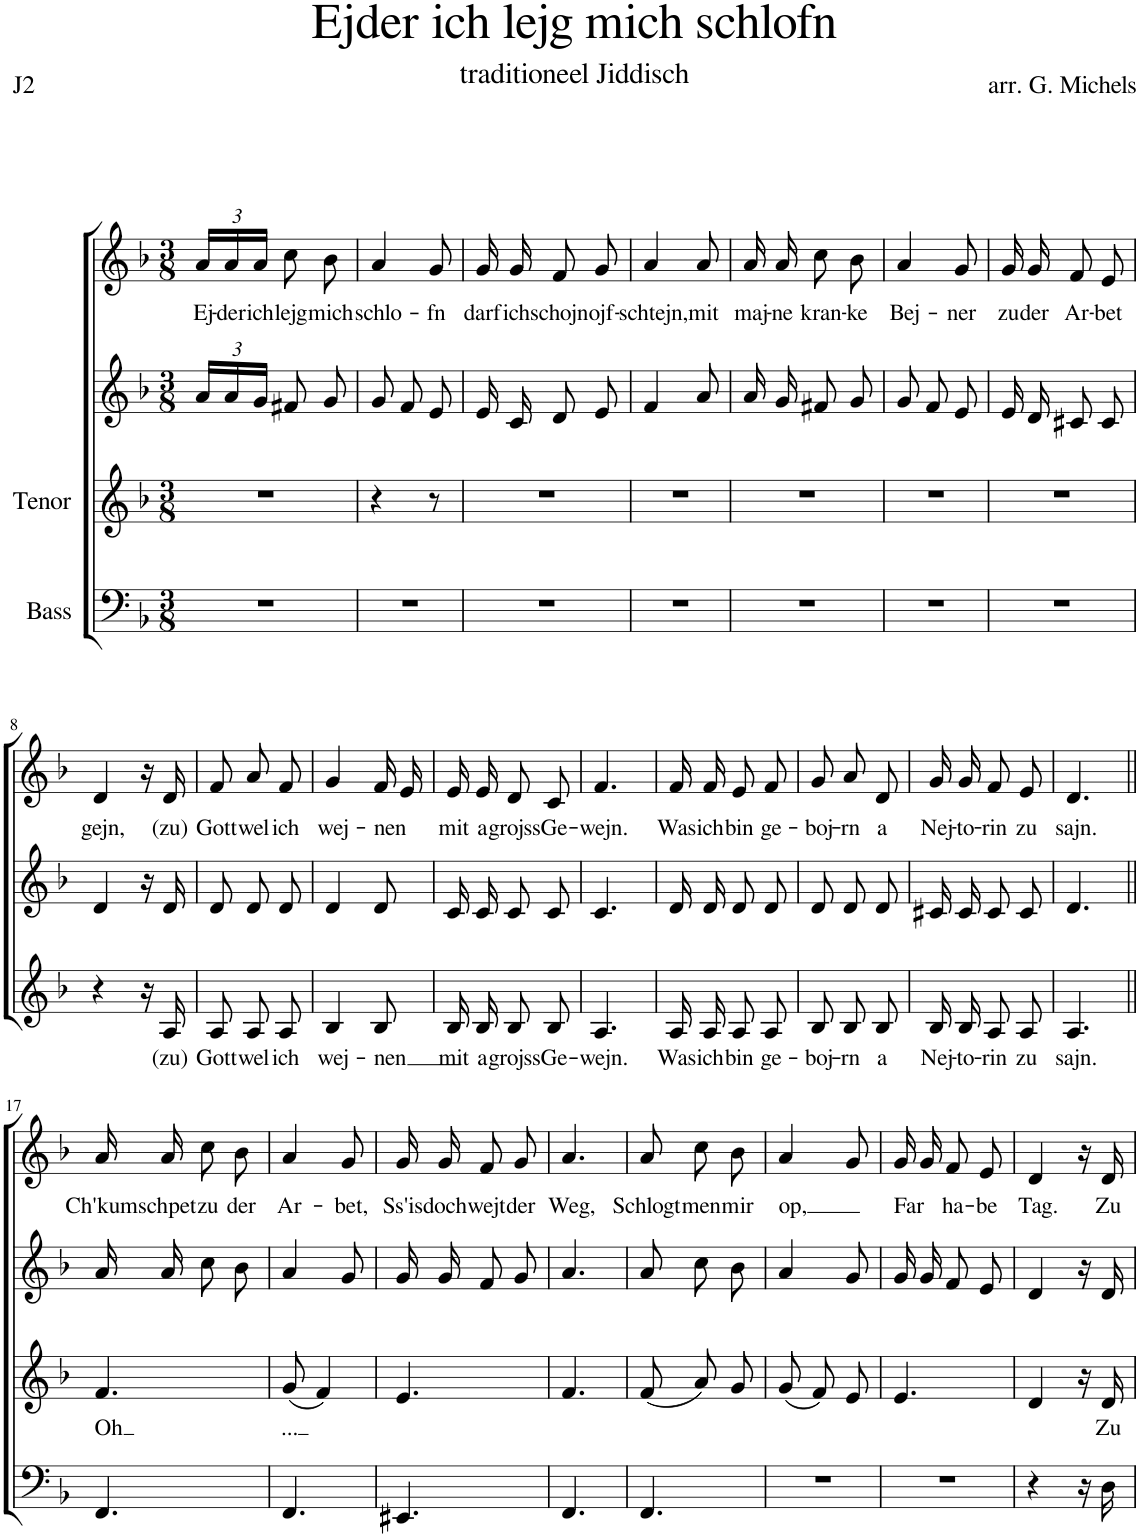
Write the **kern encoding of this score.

**kern	**kern	**text	**kern	**kern	**text
*part4	*part3	*part3	*part2	*part1	*part1
*staff4	*staff3	*staff3	*staff2	*staff1	*staff1
*I"Bass	*I"Tenor	*	*I"Alto	*I"Soprano	*
*clefF4	*clefG2	*	*clefG2	*clefG2	*
*k[b-]	*k[b-]	*	*k[b-]	*k[b-]	*
*M3/8	*M3/8	*	*M3/8	*M3/8	*
*	*	*	*Xbrackettup	*Xbrackettup	*
=1	=1	=1	=1	=1	=1
!	!	!	!	!	!LO:LY:b
4.r	4.r	.	24a/LL	24a/LL	Ej-
!	!	!	!	!	!LO:LY:b
.	.	.	24a/	24a/	-der
!	!	!	!	!	!LO:LY:b
.	.	.	24g/JJ	24a/JJ	ich
!	!	!	!	!	!LO:LY:b
.	.	.	8f#X/	8cc\	lejg
!	!	!	!	!	!LO:LY:b
.	.	.	8g/	8b-\	mich
=2	=2	=2	=2	=2	=2
!	!	!	!	!	!LO:LY:b
4.r	4r	.	8g/	4a/	schlo-
.	.	.	8f/	.	.
!	!	!	!	!	!LO:LY:b
.	8r	.	8e/	8g/	-fn
=3	=3	=3	=3	=3	=3
!	!	!	!	!	!LO:LY:b
4.r	4.r	.	16e/	16g/	darf
!	!	!	!	!	!LO:LY:b
.	.	.	16c/	16g/	ich
!	!	!	!	!	!LO:LY:b
.	.	.	8d/	8f/	schojn
!	!	!	!	!	!LO:LY:b
.	.	.	8e/	8g/	ojf-
=4	=4	=4	=4	=4	=4
!	!	!	!	!	!LO:LY:b
4.r	4.r	.	4f/	4a/	-schtejn,
!	!	!	!	!	!LO:LY:b
.	.	.	8a/	8a/	mit
=5	=5	=5	=5	=5	=5
!	!	!	!	!	!LO:LY:b
4.r	4.r	.	16a/	16a/	maj-
!	!	!	!	!	!LO:LY:b
.	.	.	16g/	16a/	-ne
!	!	!	!	!	!LO:LY:b
.	.	.	8f#X/	8cc\	kran-
!	!	!	!	!	!LO:LY:b
.	.	.	8g/	8b-\	-ke
=6	=6	=6	=6	=6	=6
!	!	!	!	!	!LO:LY:b
4.r	4.r	.	8g/	4a/	Bej-
.	.	.	8f/	.	.
!	!	!	!	!	!LO:LY:b
.	.	.	8e/	8g/	-ner
=7	=7	=7	=7	=7	=7
!	!	!	!	!	!LO:LY:b
4.r	4.r	.	16e/	16g/	zu
!	!	!	!	!	!LO:LY:b
.	.	.	16d/	16g/	der
!	!	!	!	!	!LO:LY:b
.	.	.	8c#X/	8f/	Ar-
!	!	!	!	!	!LO:LY:b
.	.	.	8c#/	8e/	-bet
!!LO:LB:g=z
=8	=8	=8	=8	=8	=8
!	!	!	!	!	!LO:LY:b
4.r	4r	.	4d/	4d/	gejn,
.	16r	.	16r	16r	.
!	!	!LO:LY:b	!	!	!LO:LY:b
.	16A/	(zu)	16d/	16d/	(zu)
=9	=9	=9	=9	=9	=9
!	!	!LO:LY:b	!	!	!LO:LY:b
4.r	8A/L	Gott	8d/	8f/	Gott
!	!	!LO:LY:b	!	!	!LO:LY:b
.	8A/	wel	8d/	8a/	wel
!	!	!LO:LY:b	!	!	!LO:LY:b
.	8A/J	ich	8d/	8f/	ich
=10	=10	=10	=10	=10	=10
!	!	!LO:LY:b	!	!	!LO:LY:b
4.r	4B-/	wej-	4d/	4g/	wej-
!	!	!LO:LY:b	!	!	!LO:LY:b
.	8B-/	-nen	8d/	16f/	-nen
.	.	.	.	16e/	.
=11	=11	=11	=11	=11	=11
!	!	!LO:LY:b	!	!	!LO:LY:b
4.r	16B-/LL	mit	16c/	16e/	mit
!	!	!LO:LY:b	!	!	!LO:LY:b
.	16B-/J	a	16c/	16e/	a
!	!	!LO:LY:b	!	!	!LO:LY:b
.	8B-/	grojss	8c/	8d/	grojss
!	!	!LO:LY:b	!	!	!LO:LY:b
.	8B-/J	Ge-	8c/	8c/	Ge-
=12	=12	=12	=12	=12	=12
!	!	!LO:LY:b	!	!	!LO:LY:b
4.r	4.A/	-wejn.	4.c/	4.f/	-wejn.
=13	=13	=13	=13	=13	=13
!	!	!LO:LY:b	!	!	!LO:LY:b
4.r	16A/LL	Was	16d/	16f/	Was
!	!	!LO:LY:b	!	!	!LO:LY:b
.	16A/J	ich	16d/	16f/	ich
!	!	!LO:LY:b	!	!	!LO:LY:b
.	8A/	bin	8d/	8e/	bin
!	!	!LO:LY:b	!	!	!LO:LY:b
.	8A/J	ge-	8d/	8f/	ge-
=14	=14	=14	=14	=14	=14
!	!	!LO:LY:b	!	!	!LO:LY:b
4.r	8B-/L	-boj-	8d/	8g/	-boj-
!	!	!LO:LY:b	!	!	!LO:LY:b
.	8B-/	-rn	8d/	8a/	-rn
!	!	!LO:LY:b	!	!	!LO:LY:b
.	8B-/J	a	8d/	8d/	a
=15	=15	=15	=15	=15	=15
!	!	!LO:LY:b	!	!	!LO:LY:b
4.r	16B-/LL	Nej-	16c#X/	16g/	Nej-
!	!	!LO:LY:b	!	!	!LO:LY:b
.	16B-/J	-to-	16c#/	16g/	-to-
!	!	!LO:LY:b	!	!	!LO:LY:b
.	8A/	-rin	8c#/	8f/	-rin
!	!	!LO:LY:b	!	!	!LO:LY:b
.	8A/J	zu	8c#/	8e/	zu
=16	=16	=16	=16	=16	=16
!	!	!LO:LY:b	!	!	!LO:LY:b
4.r	4.A/	sajn.	4.d/	4.d/	sajn.
!!LO:LB:g=z
=17||	=17||	=17||	=17||	=17||	=17||
!	!	!LO:LY:b	!	!	!LO:LY:b
4.FF/	4.f/	Oh	16a/	16a/	Ch'kum
!	!	!	!	!	!LO:LY:b
.	.	.	16a/	16a/	schpet
!	!	!	!	!	!LO:LY:b
.	.	.	8cc\	8cc\	zu
!	!	!	!	!	!LO:LY:b
.	.	.	8b-\	8b-\	der
=18	=18	=18	=18	=18	=18
!	!	!LO:LY:b	!	!	!LO:LY:b
4.FF/	(8g/	...	4a/	4a/	Ar-
.	4f/)	.	.	.	.
!	!	!	!	!	!LO:LY:b
.	.	.	8g/	8g/	-bet,
=19	=19	=19	=19	=19	=19
!	!	!	!	!	!LO:LY:b
4.EE#X/	4.e/	.	16g/	16g/	Ss'is
!	!	!	!	!	!LO:LY:b
.	.	.	16g/	16g/	doch
!	!	!	!	!	!LO:LY:b
.	.	.	8f/	8f/	wejt
!	!	!	!	!	!LO:LY:b
.	.	.	8g/	8g/	der
=20	=20	=20	=20	=20	=20
!	!	!	!	!	!LO:LY:b
4.FF/	4.f/	.	4.a/	4.a/	Weg,
=21	=21	=21	=21	=21	=21
!	!	!	!	!	!LO:LY:b
4.FF/	(8f/L	.	8a/	8a/	Schlogt
!	!	!	!	!	!LO:LY:b
.	8a/)	.	8cc\	8cc\	men
!	!	!	!	!	!LO:LY:b
.	8g/J	.	8b-\	8b-\	mir
=22	=22	=22	=22	=22	=22
!	!	!	!	!	!LO:LY:b
4.r	(8g/L	.	4a/	4a/	op,
.	8f/)	.	.	.	.
.	8e/J	.	8g/	8g/	.
=23	=23	=23	=23	=23	=23
!	!	!	!	!	!LO:LY:b
4.r	4.e/	.	16g/	16g/	Far
.	.	.	16g/	16g/	.
!	!	!	!	!	!LO:LY:b
.	.	.	8f/	8f/	ha-
!	!	!	!	!	!LO:LY:b
.	.	.	8e/	8e/	-be
=24	=24	=24	=24	=24	=24
!	!	!	!	!	!LO:LY:b
4r	4d/	.	4d/	4d/	Tag.
16r	16r	.	16r	16r	.
!	!	!LO:LY:b	!	!	!LO:LY:b
16D\	16d/	Zu	16d/	16d/	Zu
=	=	=	=	=	=
*-	*-	*-	*-	*-	*-
